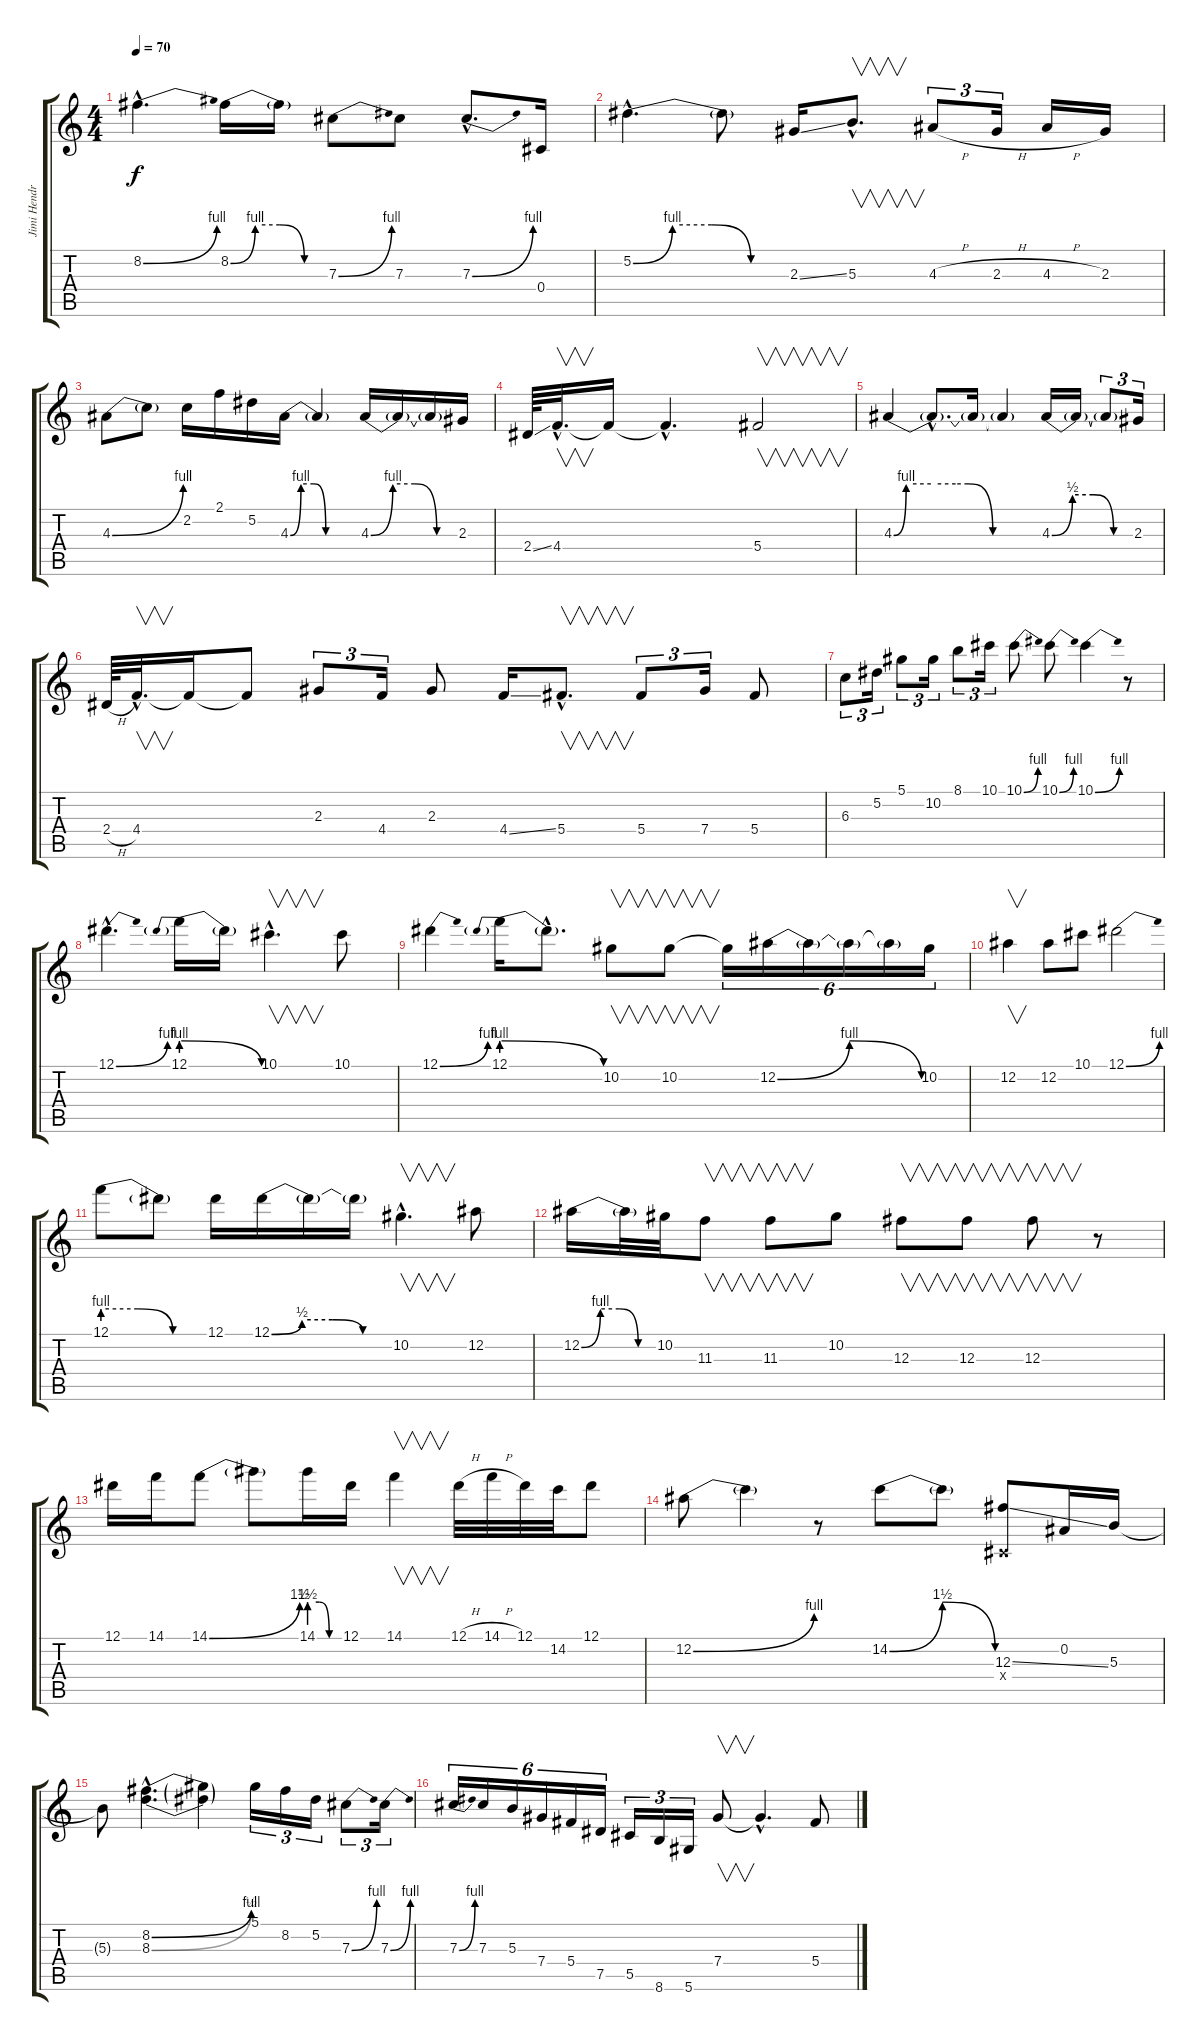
\track ("Jimi Hendrix Solo" "Jimi Hendr") {instrument electricguitarjazz}
\staff {score tabs}
\tuning (Eb4 Bb3 Gb3 Db3 Ab2 Eb2) {hide}
\ts (4 4)
\tempo 70
\clef g2
\ks c
8.2{be (bend 0 0 60 4) hac}.4{d dy f} 8.2{be (custom 0 0 15 4 30 4 45 0 60 0)}.16 8.2{t}.16 7.3{be (bend 0 0 60 4)}.8 7.3.8 7.3{be (bend 0 0 60 4) hac}.8{d} 0.4.16 |
5.2{be (custom 0 0 15 4 30 4 45 0 60 0) hac}.4{d} 5.2{t}.8 2.3{ss}.16 5.3{hac}.8{v d} 4.3{h}.8{tu (3 2)} 2.3{h}.16{tu (3 2)} 4.3{h}.16 2.3.16 |
4.3{be (bend 0 0 60 4)}.8 4.3{t}.8 2.2.16 2.1.16 5.2.16 4.3{be (custom 0 0 9 4 20 4 30 0 60 0)}.16 4.3{t}.4 4.3{be (custom 0 0 15 4 30 4 45 0 60 0)}.16 4.3{t}.16 4.3{t}.16 2.3.16 |
2.4{ss}.64 4.4{hac}.32{v d} 4.4{t}.16 4.4{hac t}.4{d} 5.4.2{v} |
4.3{be (custom 0 0 5 4 15 4 25 4 30 4 40 0 60 0)}.4 4.3{hac t}.8{d} 4.3{t}.16 4.3{t}.4 4.3{be (custom 0 0 15 2 30 2 45 0 60 0)}.16 4.3{t}.16 4.3{t}.8{tu (3 2)} 2.3.16{tu (3 2)} |
2.4{h}.64 4.4{hac}.32{v d} 4.4{t}.16 4.4{t}.8 2.3.8{tu (3 2)} 4.4.16{tu (3 2)} 2.3.8 4.4{ss}.16 5.4{hac}.8{v d} 5.4.8{tu (3 2)} 7.4.16{tu (3 2)} 5.4.8 |
6.3.8{tu (3 2)} 5.2.16{tu (3 2)} 5.1.8{tu (3 2)} 10.2.16{tu (3 2)} 8.1.8{tu (3 2)} 10.1.16{tu (3 2)} 10.1{be (bend 0 0 60 4)}.8 10.1{be (bend 0 0 60 4)}.8 10.1{be (bend 0 0 60 4)}.4 r.8 |
12.1{be (bend 0 0 60 4) hac}.4{d} 12.1{be (prebendrelease 0 4 60 0)}.16 12.1{t}.16 10.1{hac}.4{v d} 10.1.8 |
12.1{be (bend 0 0 60 4)}.4 12.1{be (prebendrelease 0 4 60 0)}.16 12.1{hac t}.8{d} 10.2.8{v} 10.2.8{v} 10.2{t}.16{tu (6 4)} 12.2{be (bendrelease 0 0 20 4 40 4 60 0)}.16{tu (6 4)} 12.2{t}.16{tu (6 4)} 12.2{t}.16{tu (6 4)} 12.2{t}.16{tu (6 4)} 10.2.16{tu (6 4)} |
12.2.4{v} 12.2.8 10.1.8 12.1{be (bend 0 0 60 4)}.2 |
12.1{be (custom 0 4 20 4 40 0 60 0)}.8 12.1{t}.8 12.1.16 12.1{be (custom 0 0 15 2 30 2 45 0 60 0)}.16 12.1{t}.16 12.1{t}.16 10.2{hac}.4{v d} 12.2.8 |
12.2{be (custom 0 0 15 4 30 4 45 0 60 0)}.16 12.2{t}.32 10.2.32 11.3.8{v} 11.3.8{v} 10.2.8 12.3.8{v} 12.3.8{v} 12.3.8{v} r.8 |
12.1.16 14.1.16 14.1{be (bend 0 0 60 6)}.8 14.1{t}.8 14.1{be (custom 0 6 20 6 40 0 60 0)}.16 12.1.16 14.1.4{v} 12.1{h}.32 14.1{h}.32 12.1.32 14.2.32 12.1.8 |
12.2{be (bend 0 0 60 4)}.8 12.2{t}.4 r.8 14.2{be (bendrelease 0 0 15 6 30 6 60 0)}.8 14.2{t}.8 (12.3{ss} 0.4{x}).8 0.2.16 5.3.16 |
5.3{t}.8 (8.2{be (bend 0 0 60 4) hac} 8.3{be (bend 0 0 60 2) hac}).4{d} (8.2{t} 8.3{t}).4 5.1.16{tu (3 2)} 8.2.16{tu (3 2)} 5.2.16{tu (3 2)} 7.3{be (bend 0 0 60 4)}.8{tu (3 2)} 7.3{be (bend 0 0 60 4)}.16{tu (3 2)} |
7.3{be (bend 0 0 60 4)}.16{tu (6 4)} 7.3.16{tu (6 4)} 5.3.16{tu (6 4)} 7.4.16{tu (6 4)} 5.4.16{tu (6 4)} 7.5.16{tu (6 4)} 5.5.16{tu (3 2)} 8.6.16{tu (3 2)} 5.6.16{tu (3 2)} 7.4.8{v} 7.4{hac t}.4{d} 5.4.8
